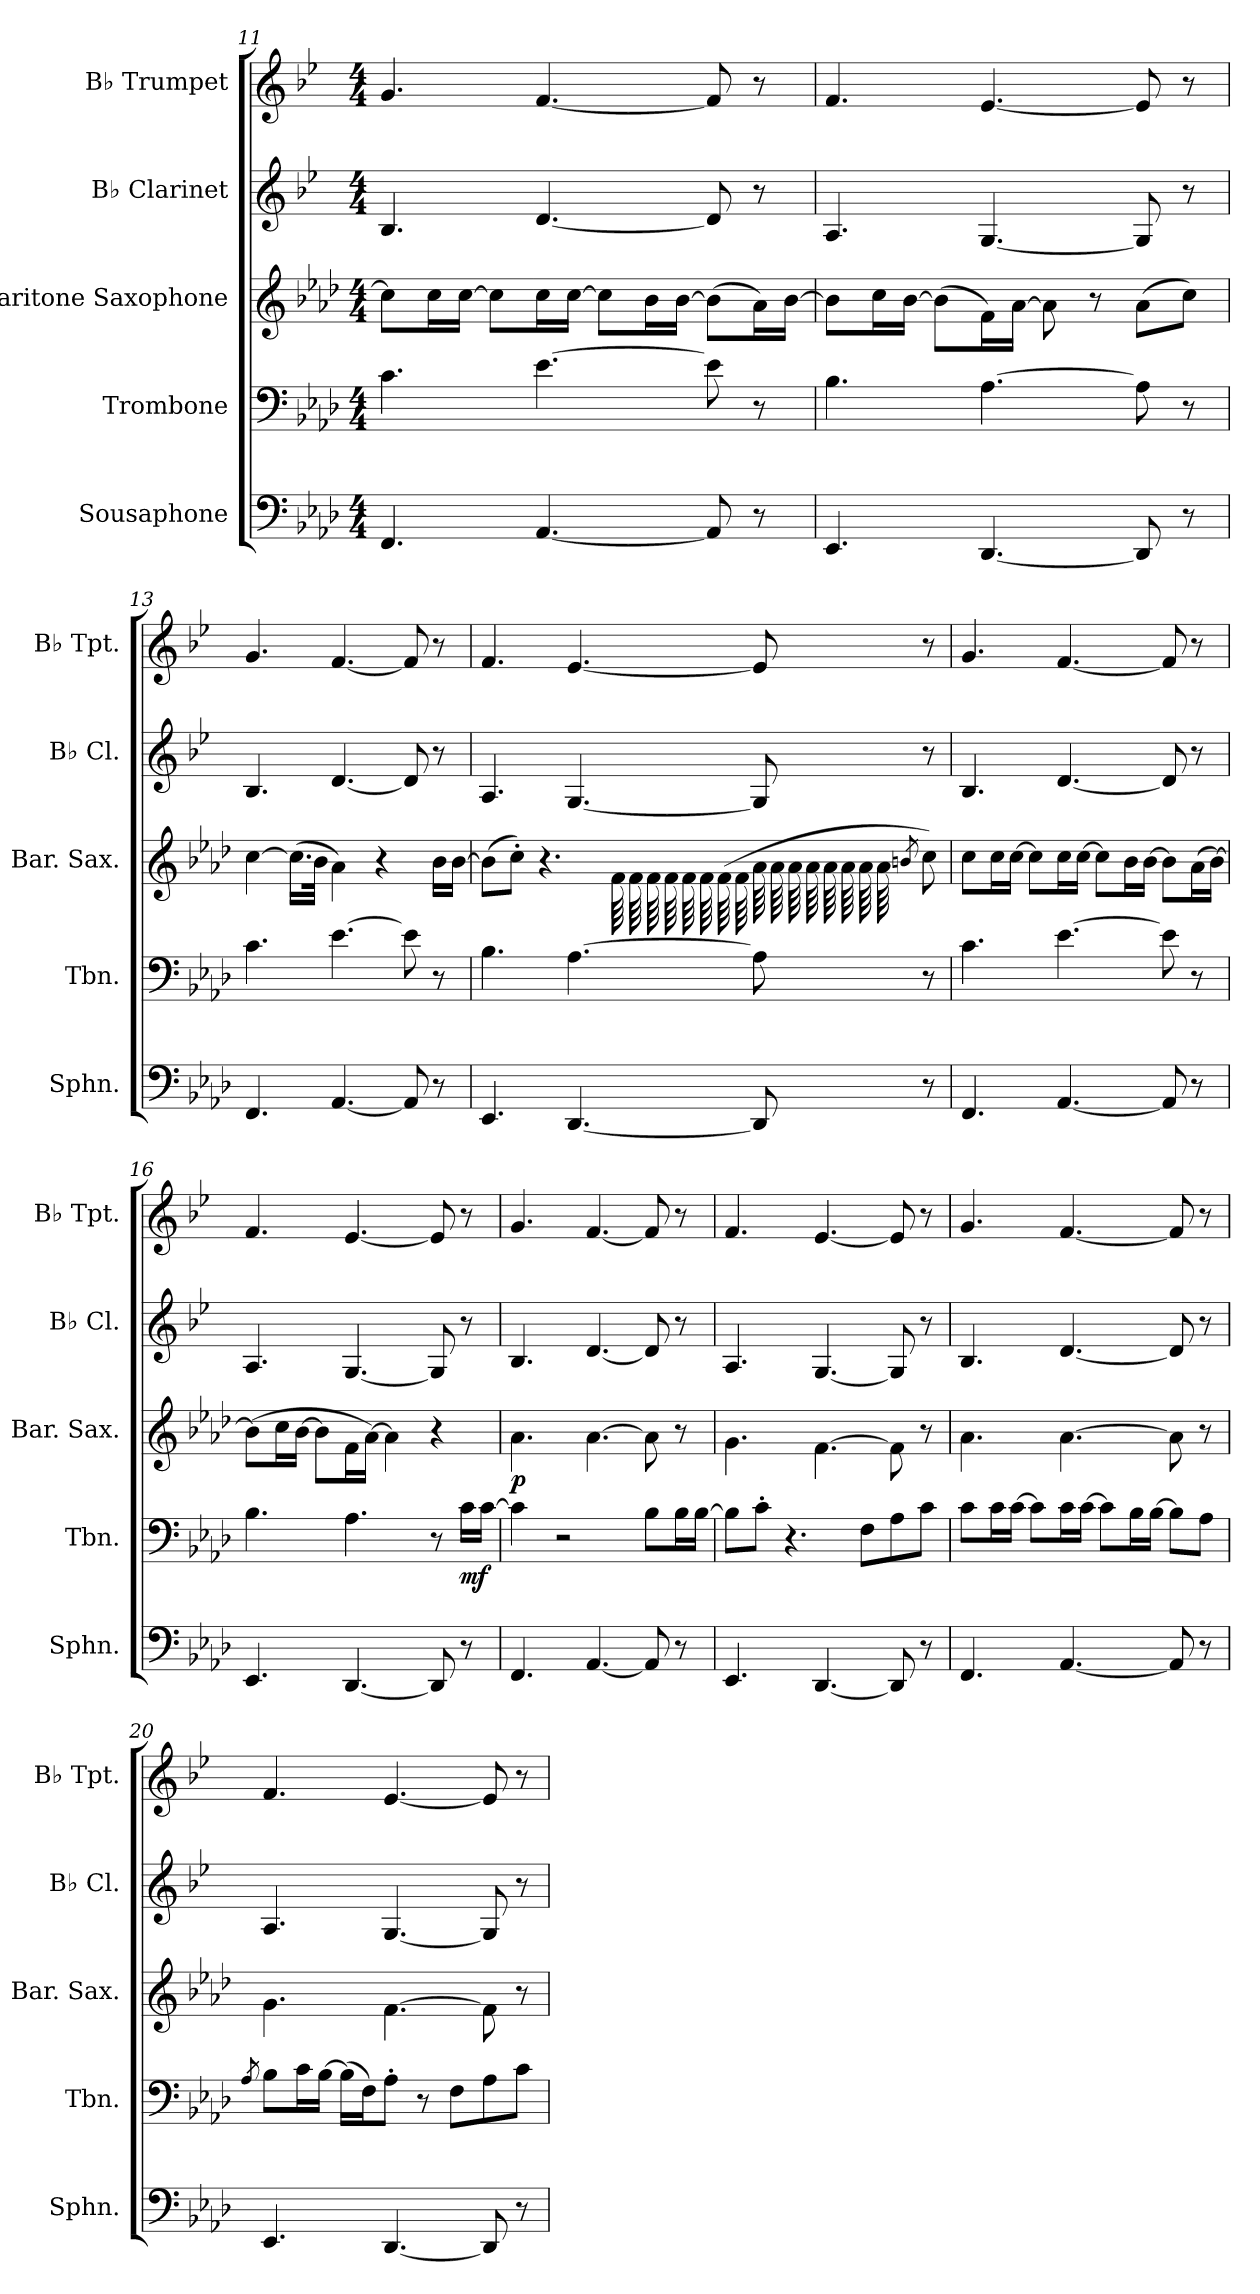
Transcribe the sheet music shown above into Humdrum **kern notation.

**kern	**kern	**dynam	**kern	**dynam	**kern	**kern
*part5	*part4	*part4	*part3	*part3	*part2	*part1
*staff5	*staff4	*staff4	*staff3	*staff3	*staff2	*staff1
*I"Sousaphone	*I"Trombone	*	*I"Baritone Saxophone	*	*I"B♭ Clarinet	*I"B♭ Trumpet
*I'Sphn.	*I'Tbn.	*	*I'Bar. Sax.	*	*I'B♭ Cl.	*I'B♭ Tpt.
!!LO:LB:g=z
*clefF4	*clefF4	*	*clefG2	*	*clefG2	*clefG2
*	*	*	*ITrd12c21	*	*ITrd1c2	*ITrd1c2
*k[b-e-a-d-]	*k[b-e-a-d-]	*	*k[b-e-a-d-]	*	*k[b-e-a-d-]	*k[b-e-a-d-]
*M4/4	*M4/4	*	*M4/4	*	*M4/4	*M4/4
=11	=11	=11	=11	=11	=11	=11
4.FF/	4.c\	.	8c\L]	.	4.A-/	4.f/
.	.	.	16c\L	.	.	.
.	.	.	[16c\JJ	.	.	.
.	.	.	8c\L]	.	.	.
[4.AA-/	[4.e-\	.	16c\L	.	[4.c/	[4.e-/
.	.	.	[16c\JJ	.	.	.
.	.	.	8c\L]	.	.	.
.	.	.	16B-\L	.	.	.
.	.	.	[16B-\JJ	.	.	.
8AA-/]	8e-\]	.	(>8B-\L]	.	8c/]	8e-/]
8r	8r	.	16A-\L)	.	8r	8r
.	.	.	[16B-\JJ	.	.	.
=12	=12	=12	=12	=12	=12	=12
4.EE-/	4.B-\	.	8B-\L]	.	4.G/	4.e-/
.	.	.	16c\L	.	.	.
.	.	.	[16B-\JJ	.	.	.
.	.	.	(>8B-\L]	.	.	.
[4.DD-/	[4.A-\	.	16F\L)	.	[4.F/	[4.d-/
.	.	.	[16A-\JJ	.	.	.
.	.	.	8A-\]	.	.	.
.	.	.	8r	.	.	.
8DD-/]	8A-\]	.	(>8A-\L	.	8F/]	8d-/]
8r	8r	.	8c\J)	.	8r	8r
=13	=13	=13	=13	=13	=13	=13
4.FF/	4.c\	.	[4c\	.	4.A-/	4.f/
.	.	.	(>16.c\LL]	.	.	.
.	.	.	32B-\JJk	.	.	.
[4.AA-/	[4.e-\	.	4A-\)	.	[4.c/	[4.e-/
.	.	.	4r	.	.	.
8AA-/]	8e-\]	.	.	.	8c/]	8e-/]
8r	8r	.	16B-\LL	.	8r	8r
.	.	.	[16B-\JJ	.	.	.
=14	=14	=14	=14	=14	=14	=14
4.EE-/	4.B-\	.	(>8B-\L]	.	4.G/	4.e-/
.	.	.	8c'\J)	.	.	.
.	.	.	4.r	.	.	.
[4.DD-/	[4.A-\	.	.	.	[4.F/	[4.d-/
!	!	!	!LO:TX:a:i:t=growl	!	!	!
*	*	*	*tremolo	*	*	*
.	.	.	(>64F\LLLL	.	.	.
.	.	.	(>64F\	.	.	.
.	.	.	(>64F\	.	.	.
.	.	.	(>64F\	.	.	.
.	.	.	(>64F\	.	.	.
.	.	.	(>64F\	.	.	.
.	.	.	(>64F\	.	.	.
.	.	.	64F\	.	.	.
8DD-/]	8A-\]	.	64A-\	.	8F/]	8d-/]
.	.	.	64A-\	.	.	.
.	.	.	64A-\	.	.	.
.	.	.	64A-\	.	.	.
.	.	.	64A-\	.	.	.
.	.	.	64A-\	.	.	.
.	.	.	64A-\	.	.	.
.	.	.	64A-\	.	.	.
*	*	*	*Xtremolo	*	*	*
.	.	.	8qBn/	.	.	.
8r	8r	.	8c\J)	.	8r	8r
=15	=15	=15	=15	=15	=15	=15
4.FF/	4.c\	.	8c\L	.	4.A-/	4.f/
.	.	.	16c\L	.	.	.
.	.	.	[16c\JJ	.	.	.
.	.	.	8c\L]	.	.	.
[4.AA-/	[4.e-\	.	16c\L	.	[4.c/	[4.e-/
.	.	.	[16c\JJ	.	.	.
.	.	.	8c\L]	.	.	.
.	.	.	16B-\L	.	.	.
.	.	.	[16B-\JJ	.	.	.
8AA-/]	8e-\]	.	8B-\L]	.	8c/]	8e-/]
8r	8r	.	(>16A-\L	.	8r	8r
.	.	.	[16B-\JJ)	.	.	.
=16	=16	=16	=16	=16	=16	=16
4.EE-/	4.B-\	.	(>8B-\L]	.	4.G/	4.e-/
.	.	.	16c\L	.	.	.
.	.	.	[16B-\JJ	.	.	.
.	.	.	8B-\L]	.	.	.
[4.DD-/	4.A-\	.	16F\L	.	[4.F/	[4.d-/
.	.	.	[16A-\JJ)	.	.	.
.	.	.	4A-\]	.	.	.
8DD-/]	8r	.	4r	.	8F/]	8d-/]
!	!	!LO:DY:b	!	!	!	!
8r	16c\LL	mf	.	.	8r	8r
.	[16c\JJ	.	.	.	.	.
!!LO:PB:g=z
=17	=17	=17	=17	=17	=17	=17
!	!	!	!	!LO:DY:b	!	!
4.FF/	4c\]	.	4.A-\	p	4.A-/	4.f/
.	2r	.	.	.	.	.
[4.AA-/	.	.	[4.A-\	.	[4.c/	[4.e-/
8AA-/]	8B-\L	.	8A-\]	.	8c/]	8e-/]
8r	16B-\L	.	8r	.	8r	8r
.	[16B-\JJ	.	.	.	.	.
=18	=18	=18	=18	=18	=18	=18
4.EE-/	8B-\L]	.	4.G\	.	4.G/	4.e-/
.	8c'\J	.	.	.	.	.
.	4.r	.	.	.	.	.
[4.DD-/	.	.	[4.F\	.	[4.F/	[4.d-/
.	8F\L	.	.	.	.	.
8DD-/]	8A-\	.	8F\]	.	8F/]	8d-/]
8r	8c\J	.	8r	.	8r	8r
=19	=19	=19	=19	=19	=19	=19
4.FF/	8c\L	.	4.A-\	.	4.A-/	4.f/
.	16c\L	.	.	.	.	.
.	[16c\JJ	.	.	.	.	.
.	8c\L]	.	.	.	.	.
[4.AA-/	16c\L	.	[4.A-\	.	[4.c/	[4.e-/
.	[16c\JJ	.	.	.	.	.
.	8c\L]	.	.	.	.	.
.	16B-\L	.	.	.	.	.
.	[16B-\JJ	.	.	.	.	.
8AA-/]	8B-\L]	.	8A-\]	.	8c/]	8e-/]
8r	8A-\J	.	8r	.	8r	8r
=20	=20	=20	=20	=20	=20	=20
.	8qA-/	.	.	.	.	.
4.EE-/	8B-\L	.	4.G\	.	4.G/	4.e-/
.	16c\L	.	.	.	.	.
.	[16B-\JJ	.	.	.	.	.
.	(>16B-\LL]	.	.	.	.	.
.	16F\J)	.	.	.	.	.
[4.DD-/	8A-'\J	.	[4.F\	.	[4.F/	[4.d-/
.	8r	.	.	.	.	.
.	8F\L	.	.	.	.	.
8DD-/]	8A-\	.	8F\]	.	8F/]	8d-/]
8r	8c\J	.	8r	.	8r	8r
=	=	=	=	=	=	=
*-	*-	*-	*-	*-	*-	*-
